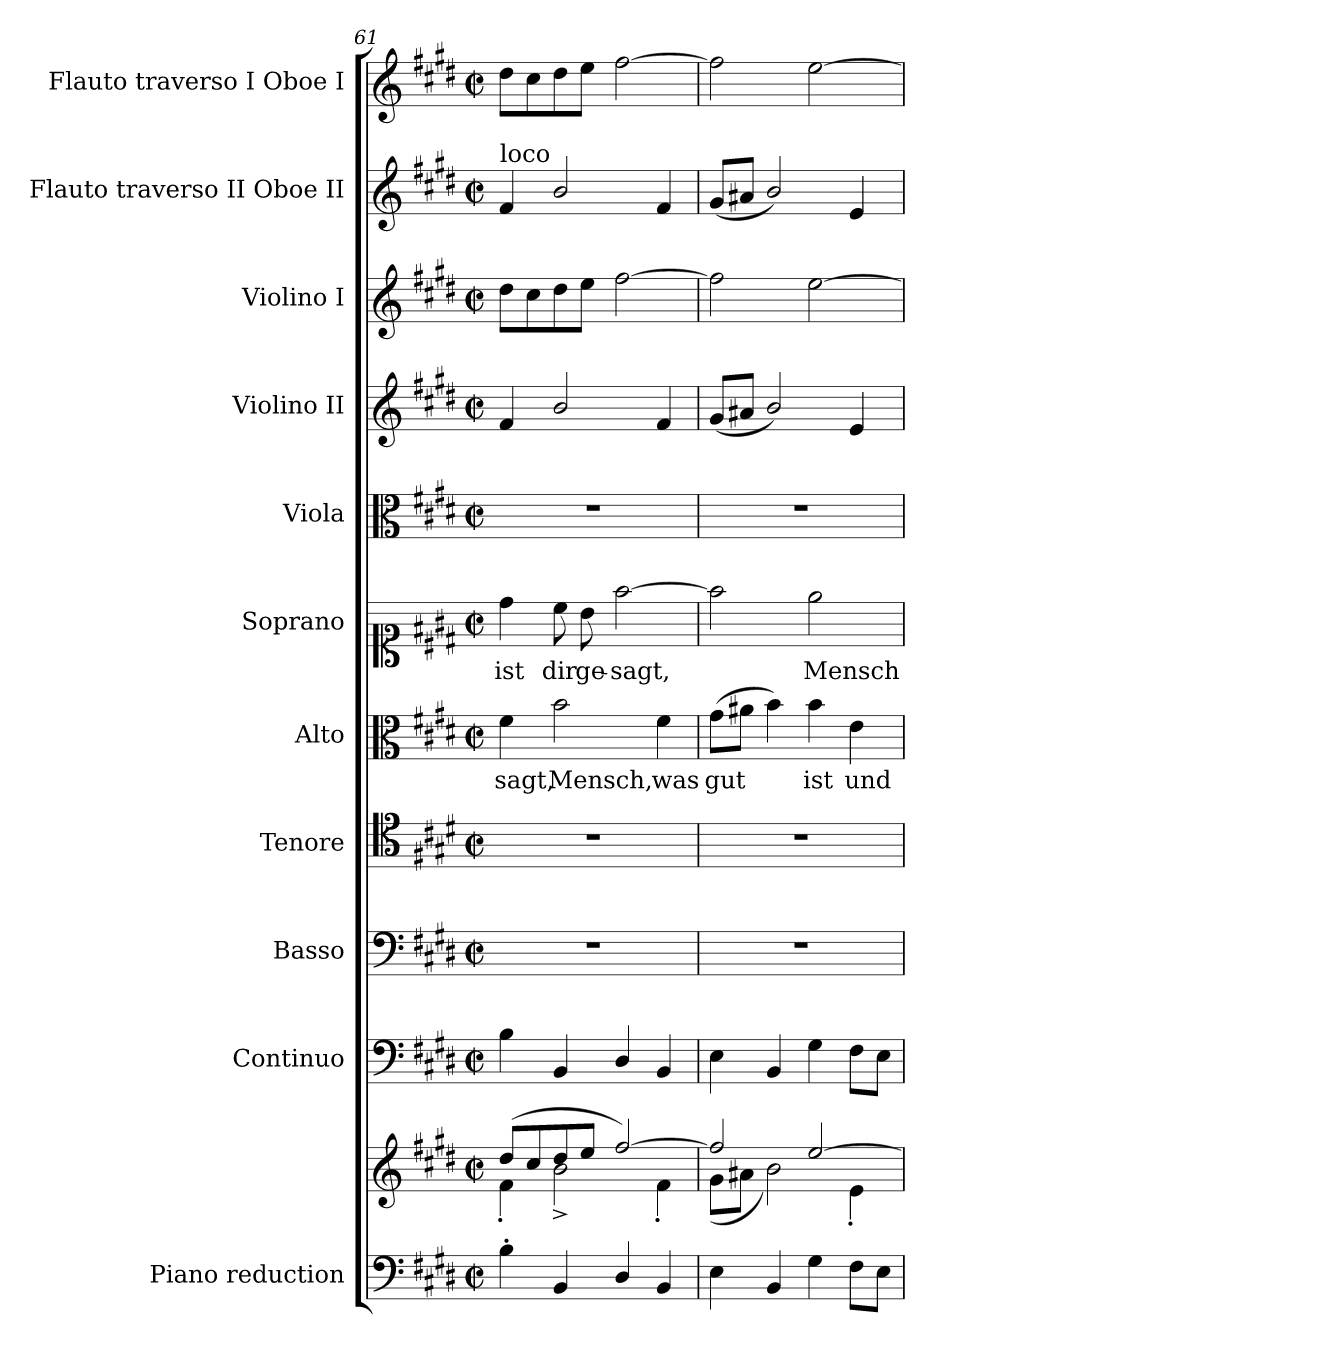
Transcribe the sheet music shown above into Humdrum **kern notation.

**kern	**kern	**kern	**kern	**kern	**kern	**text	**kern	**text	**kern	**kern	**kern	**kern	**kern
*part11	*part11	*part10	*part9	*part8	*part7	*part7	*part6	*part6	*part5	*part4	*part3	*part2	*part1
*staff12	*staff11	*staff10	*staff9	*staff8	*staff7	*staff7	*staff6	*staff6	*staff5	*staff4	*staff3	*staff2	*staff1
*I"Piano reduction	*	*I"Continuo	*I"Basso	*I"Tenore	*I"Alto	*	*I"Soprano	*	*I"Viola	*I"Violino II	*I"Violino I	*I"Flauto traverso II Oboe II	*I"Flauto traverso I Oboe I
*I'Pno	*	*	*	*	*	*	*	*	*	*	*	*I'Ob	*I'Ob
*clefF4	*clefG2	*clefF4	*clefF4	*clefC4	*clefC3	*	*clefC1	*	*clefC3	*clefG2	*clefG2	*clefG2	*clefG2
*k[f#c#g#d#]	*k[f#c#g#d#]	*k[f#c#g#d#]	*k[f#c#g#d#]	*k[f#c#g#d#]	*k[f#c#g#d#]	*	*k[f#c#g#d#]	*	*k[f#c#g#d#]	*k[f#c#g#d#]	*k[f#c#g#d#]	*k[f#c#g#d#]	*k[f#c#g#d#]
*M2/2	*M2/2	*M2/2	*M2/2	*M2/2	*M2/2	*	*M2/2	*	*M2/2	*M2/2	*M2/2	*M2/2	*M2/2
*met(c|)	*met(c|)	*met(c|)	*met(c|)	*met(c|)	*met(c|)	*	*met(c|)	*	*met(c|)	*met(c|)	*met(c|)	*met(c|)	*met(c|)
=61	=61	=61	=61	=61	=61	=61	=61	=61	=61	=61	=61	=61	=61
*	*^	*	*	*	*	*	*	*	*	*	*	*	*
!	!	!	!	!	!	!	!	!	!	!	!	!	!LO:TX:a:t=loco	!
!	!	!	!	!	!	!	!LO:LY:b	!	!LO:LY:b	!	!	!	!	!
4B'\	(>8dd#/L	4f#'\	4B\	1r	1r	4f#\	sagt,	4dd#\	ist	1r	4f#/	8dd#\L	4f#/	8dd#\L
.	8cc#/	.	.	.	.	.	.	.	.	.	.	8cc#\	.	8cc#\
!	!	!	!	!	!	!	!LO:LY:b	!	!LO:LY:b	!	!	!	!	!
4BB/	8dd#/	2b^\	4BB/	.	.	2b\	Mensch,	8cc#\	dir	.	2b/	8dd#\	2b/	8dd#\
!	!	!	!	!	!	!	!	!	!LO:LY:b	!	!	!	!	!
.	8ee/J	.	.	.	.	.	.	8b\	ge-	.	.	8ee\J	.	8ee\J
!	!	!	!	!	!	!	!	!	!LO:LY:b	!	!	!	!	!
4D#/	[2ff#/)	.	4D#/	.	.	.	.	[2ff#\	sagt,	.	.	[2ff#\	.	[2ff#\
!	!	!	!	!	!	!	!LO:LY:b	!	!	!	!	!	!	!
4BB/	.	4f#'\	4BB/	.	.	4f#\	was	.	.	.	4f#/	.	4f#/	.
=62	=62	=62	=62	=62	=62	=62	=62	=62	=62	=62	=62	=62	=62	=62
!	!	!	!	!	!	!	!LO:LY:b	!	!	!	!	!	!	!
4E\	2ff#/]	(<8g#\L	4E\	1r	1r	(>8g#\L	gut	2ff#\]	.	1r	(<8g#/L	2ff#\]	(<8g#/L	2ff#\]
.	.	8a#X\J	.	.	.	8a#X\J	.	.	.	.	8a#X/J	.	8a#X/J	.
4BB/	.	2b\)	4BB/	.	.	4b\)	.	.	.	.	2b/)	.	2b/)	.
!	!	!	!	!	!	!	!LO:LY:b	!	!LO:LY:b	!	!	!	!	!
4G#\	[2ee/	.	4G#\	.	.	4b\	ist	2ee\	Mensch	.	.	[2ee\	.	[2ee\
!	!	!	!	!	!	!	!LO:LY:b	!	!	!	!	!	!	!
8F#\L	.	4e'\	8F#\L	.	.	4e\	und	.	.	.	4e/	.	4e/	.
8E\J	.	.	8E\J	.	.	.	.	.	.	.	.	.	.	.
*	*v	*v	*	*	*	*	*	*	*	*	*	*	*	*
=	=	=	=	=	=	=	=	=	=	=	=	=	=
*-	*-	*-	*-	*-	*-	*-	*-	*-	*-	*-	*-	*-	*-
